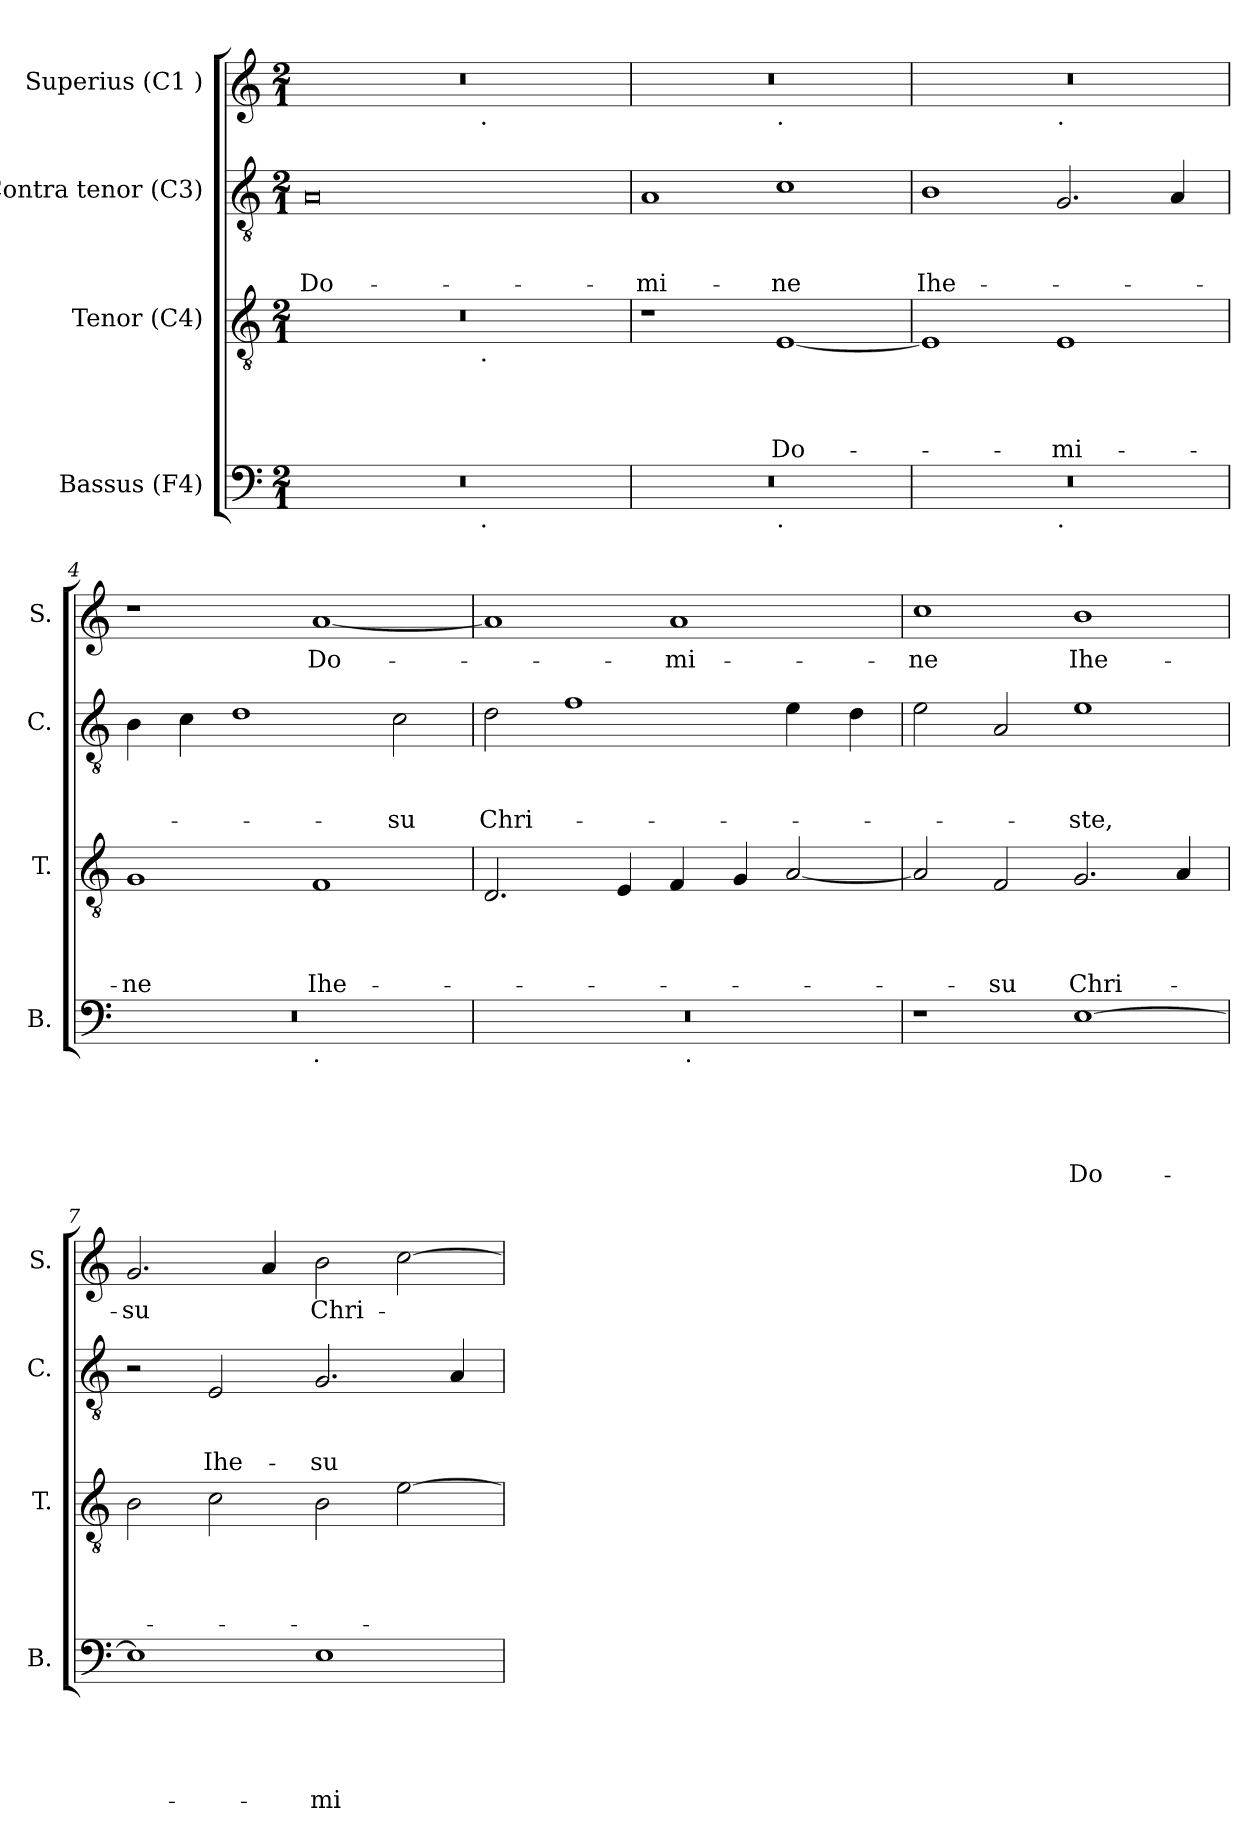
**kern	**text	**text	**text	**text	**text	**kern	**text	**text	**text	**text	**kern	**text	**text	**text	**kern	**text
*part4	*part4	*part4	*part4	*part4	*part4	*part3	*part3	*part3	*part3	*part3	*part2	*part2	*part2	*part2	*part1	*part1
*staff4	*staff4	*staff4	*staff4	*staff4	*staff4	*staff3	*staff3	*staff3	*staff3	*staff3	*staff2	*staff2	*staff2	*staff2	*staff1	*staff1
*I"Bassus (F4)	*	*	*	*	*	*I"Tenor (C4)	*	*	*	*	*I"Contra tenor (C3)	*	*	*	*I"Superius (C1 )	*
*I'B.	*	*	*	*	*	*I'T.	*	*	*	*	*I'C.	*	*	*	*I'S.	*
*clefF4	*	*	*	*	*	*clefGv2	*	*	*	*	*clefGv2	*	*	*	*clefG2	*
*k[]	*	*	*	*	*	*k[]	*	*	*	*	*k[]	*	*	*	*k[]	*
*C:	*	*	*	*	*	*C:	*	*	*	*	*C:	*	*	*	*C:	*
*M2/1	*	*	*	*	*	*M2/1	*	*	*	*	*M2/1	*	*	*	*M2/1	*
=1	=1	=1	=1	=1	=1	=1	=1	=1	=1	=1	=1	=1	=1	=1	=1	=1
!	!	!	!	!	!	!	!	!	!	!	!	!	!	!LO:LY:b:rj	!	!
*^	*	*	*	*	*	*^	*	*	*	*	*	*	*	*	*^	*
0r	2ryy	.	.	.	.	.	0r	2ryy	.	.	.	.	0A	.	.	Do-	0r	2ryy	.
.	4...ryy	.	.	.	.	.	.	4...ryy	.	.	.	.	.	.	.	.	.	4...ryy	.
!	!	!	!	!	!	!	!	!	!	!	!	!	!	!	!	!	!	!LO:TX:b:t=.	!
!	!	!	!	!	!	!	!	!LO:TX:b:t=.	!	!	!	!	!	!	!	!	!	!	!
!	!LO:TX:b:t=.	!	!	!	!	!	!	!	!	!	!	!	!	!	!	!	!	!	!
.	1ryy	.	.	.	.	.	.	1ryy	.	.	.	.	.	.	.	.	.	1ryy	.
.	32ryy	.	.	.	.	.	.	32ryy	.	.	.	.	.	.	.	.	.	32ryy	.
=2	=2	=2	=2	=2	=2	=2	=2	=2	=2	=2	=2	=2	=2	=2	=2	=2	=2	=2	=2
!	!	!	!	!	!	!	!	!	!	!	!	!	!	!	!	!LO:LY:b	!	!	!
*	*	*	*	*	*	*	*v	*v	*	*	*	*	*	*	*	*	*	*	*
0r	1ryy	.	.	.	.	.	1r	.	.	.	.	1A	.	.	-mi-	0r	1ryy	.
!	!	!	!	!	!	!	!	!	!	!	!	!	!	!	!	!	!LO:TX:b:t=.	!
!	!LO:TX:b:t=.	!	!	!	!	!	!	!	!	!	!	!	!	!	!	!	!	!
!	!	!	!	!	!	!	!	!	!	!	!LO:LY:b	!	!	!	!LO:LY:b	!	!	!
.	1ryy	.	.	.	.	.	[<1E	.	.	.	Do-	1c	.	.	-ne	.	1ryy	.
=3	=3	=3	=3	=3	=3	=3	=3	=3	=3	=3	=3	=3	=3	=3	=3	=3	=3	=3
!	!	!	!	!	!	!	!	!	!	!	!	!	!	!	!LO:LY:b	!	!	!
0r	1ryy	.	.	.	.	.	1E]	.	.	.	.	1B	.	.	Ihe-	0r	1ryy	.
!	!	!	!	!	!	!	!	!	!	!	!	!	!	!	!	!	!LO:TX:b:t=.	!
!	!LO:TX:b:t=.	!	!	!	!	!	!	!	!	!	!	!	!	!	!	!	!	!
!	!	!	!	!	!	!	!	!	!	!	!LO:LY:b	!	!	!	!	!	!	!
.	1ryy	.	.	.	.	.	1E	.	.	.	-mi-	2.G/	.	.	.	.	1ryy	.
.	.	.	.	.	.	.	.	.	.	.	.	4A/	.	.	.	.	.	.
=4	=4	=4	=4	=4	=4	=4	=4	=4	=4	=4	=4	=4	=4	=4	=4	=4	=4	=4
!	!	!	!	!	!	!	!	!	!	!	!LO:LY:b	!	!	!	!	!	!	!
*	*	*	*	*	*	*	*	*	*	*	*	*	*	*	*	*v	*v	*
0r	1ryy	.	.	.	.	.	1G	.	.	.	-ne	4B\	.	.	.	1r	.
.	.	.	.	.	.	.	.	.	.	.	.	4c\	.	.	.	.	.
.	.	.	.	.	.	.	.	.	.	.	.	1d	.	.	.	.	.
!	!LO:TX:b:t=.	!	!	!	!	!	!	!	!	!	!	!	!	!	!	!	!
!	!	!	!	!	!	!	!	!	!	!	!LO:LY:b	!	!	!	!	!	!LO:LY:b
.	1ryy	.	.	.	.	.	1F	.	.	.	Ihe-	.	.	.	.	[<1a	Do-
!	!	!	!	!	!	!	!	!	!	!	!	!	!	!	!LO:LY:b	!	!
.	.	.	.	.	.	.	.	.	.	.	.	2c\	.	.	-su	.	.
!!LO:LB:g=z
=5	=5	=5	=5	=5	=5	=5	=5	=5	=5	=5	=5	=5	=5	=5	=5	=5	=5
!	!	!	!	!	!	!	!	!	!	!	!	!	!	!	!LO:LY:b	!	!
0r	1ryy	.	.	.	.	.	2.D/	.	.	.	.	2d\	.	.	Chri-	1a]	.
.	.	.	.	.	.	.	.	.	.	.	.	1f	.	.	.	.	.
.	.	.	.	.	.	.	4E/	.	.	.	.	.	.	.	.	.	.
!	!	!	!	!	!	!	!	!	!	!	!	!	!	!	!	!	!LO:LY:b
.	32ryy	.	.	.	.	.	4F/	.	.	.	.	.	.	.	.	1a	-mi-
!	!LO:TX:b:t=.	!	!	!	!	!	!	!	!	!	!	!	!	!	!	!	!
.	2ryy	.	.	.	.	.	.	.	.	.	.	.	.	.	.	.	.
.	.	.	.	.	.	.	4G/	.	.	.	.	.	.	.	.	.	.
.	.	.	.	.	.	.	[<2A/	.	.	.	.	4e\	.	.	.	.	.
.	4...ryy	.	.	.	.	.	.	.	.	.	.	.	.	.	.	.	.
.	.	.	.	.	.	.	.	.	.	.	.	4d\	.	.	.	.	.
=6	=6	=6	=6	=6	=6	=6	=6	=6	=6	=6	=6	=6	=6	=6	=6	=6	=6
!	!	!	!	!	!	!	!	!	!	!	!	!	!	!	!	!	!LO:LY:b
*v	*v	*	*	*	*	*	*	*	*	*	*	*	*	*	*	*	*
1r	.	.	.	.	.	2A/]	.	.	.	.	2e\	.	.	.	1cc	-ne
!	!	!	!	!	!	!	!	!	!	!LO:LY:b	!	!	!	!	!	!
.	.	.	.	.	.	2F/	.	.	.	-su	2A/	.	.	.	.	.
!	!	!	!	!	!LO:LY:b	!	!	!	!	!LO:LY:b	!	!	!	!LO:LY:b	!	!LO:LY:b
[>1E	.	.	.	.	Do-	2.G/	.	.	.	Chri-	1e	.	.	-ste,	1b	Ihe-
.	.	.	.	.	.	4A/	.	.	.	.	.	.	.	.	.	.
=7	=7	=7	=7	=7	=7	=7	=7	=7	=7	=7	=7	=7	=7	=7	=7	=7
!	!	!	!	!	!	!	!	!	!	!	!	!	!	!	!	!LO:LY:b
1E]	.	.	.	.	.	2B\	.	.	.	.	2r	.	.	.	2.g/	-su
!	!	!	!	!	!	!	!	!	!	!	!	!	!	!LO:LY:b	!	!
.	.	.	.	.	.	2c\	.	.	.	.	2E/	.	.	Ihe-	.	.
.	.	.	.	.	.	.	.	.	.	.	.	.	.	.	4a/	.
!	!	!	!	!	!LO:LY:b	!	!	!	!	!	!	!	!	!LO:LY:b	!	!LO:LY:b
1E	.	.	.	.	-mi-	2B\	.	.	.	.	2.G/	.	.	-su	2b\	Chri-
.	.	.	.	.	.	[>2e\	.	.	.	.	.	.	.	.	[>2cc\	.
.	.	.	.	.	.	.	.	.	.	.	4A/	.	.	.	.	.
=	=	=	=	=	=	=	=	=	=	=	=	=	=	=	=	=
*-	*-	*-	*-	*-	*-	*-	*-	*-	*-	*-	*-	*-	*-	*-	*-	*-
